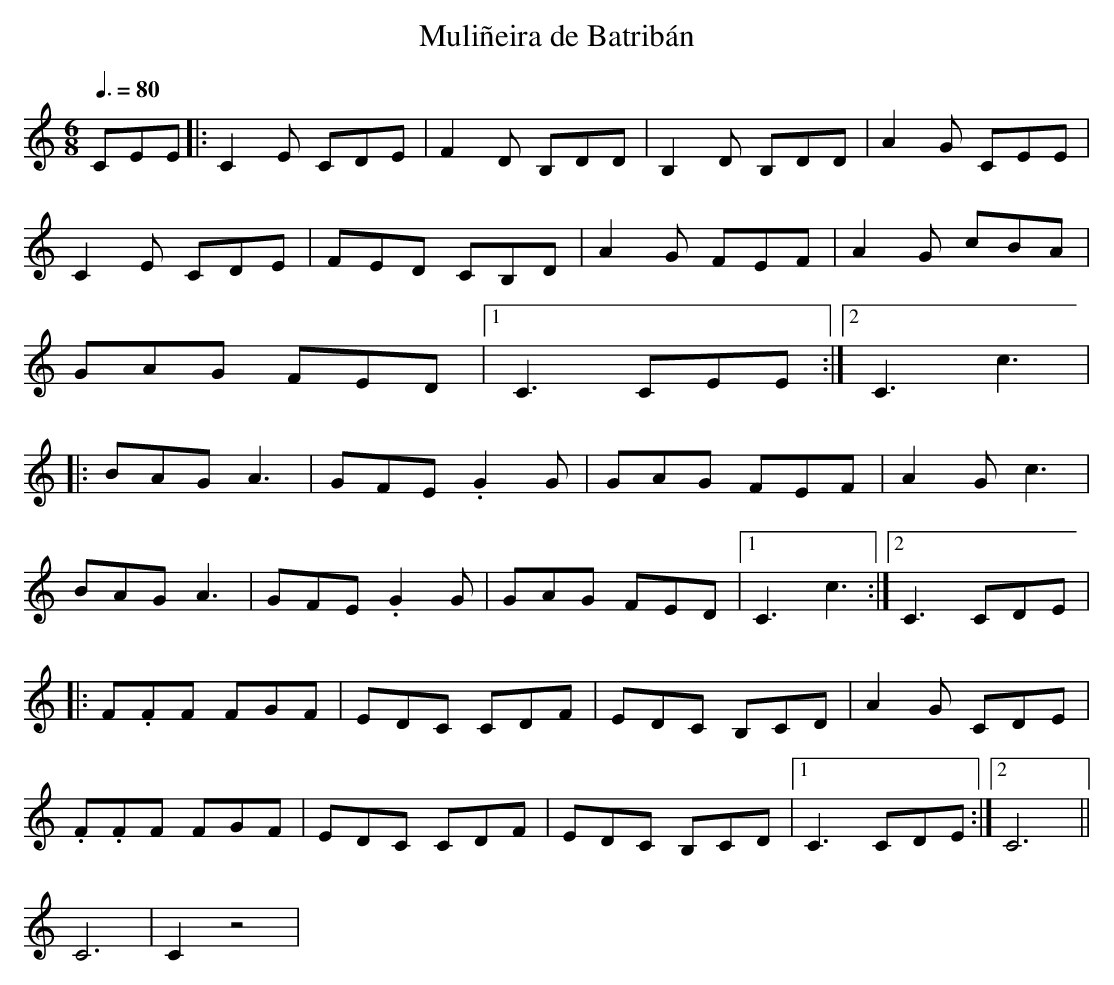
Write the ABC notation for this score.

X:1
T:Muliñeira de Batribán
M:6/8
L:1/8
Q:3/8=80
K:C
CEE|:C2 E CDE|F2 D B,DD|B,2 D B,DD|A2 G CEE|
C2 E CDE|FED CB,D|A2 G FEF|A2 G cBA|
GAG FED|[1 C3 CEE:|[2 C3 c3|
|:BAG A3|GFE .G2 G|GAG FEF|A2 G c3|
BAG A3|GFE .G2 G|GAG FED|[1 C3 c3:|[2 C3 CDE|
|:F.FF FGF|EDC CDF|EDC B,CD|A2 G CDE|
.F.FF FGF|EDC CDF|EDC B,CD|[1 C3 CDE:|[2 C6||
C6|C2 z4|
